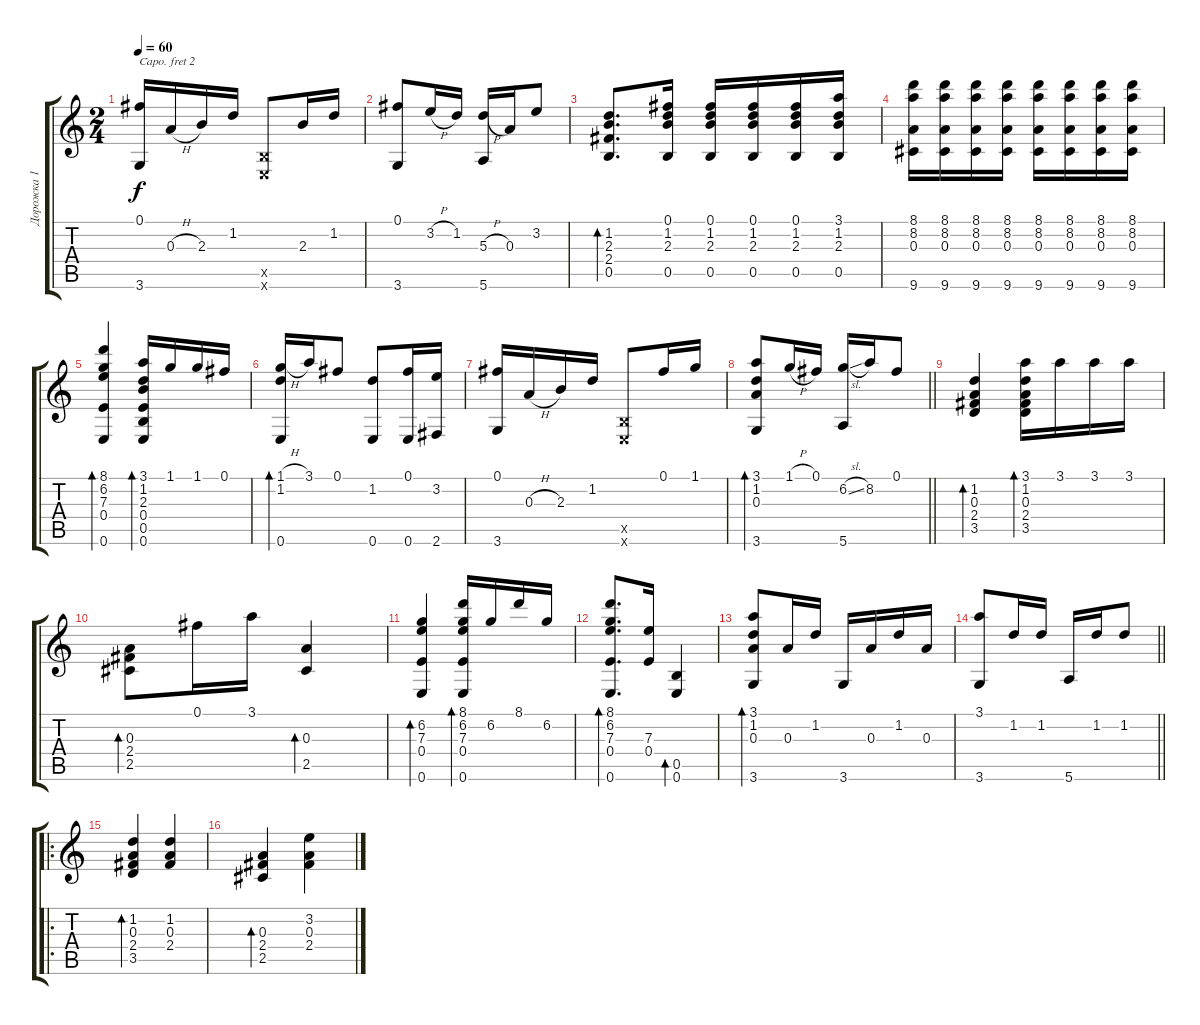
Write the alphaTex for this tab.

\track ("Дорожка 1" "Дорожка 1") {instrument acousticguitarsteel}
\staff {score tabs}
\capo 2
\tuning (E4 B3 G3 D3 A2 D2) {hide}
\ts (2 4)
\tempo 60
\clef g2
\ks c
(0.1 3.6).16{dy f} 0.3{h}.16 2.3.16 1.2.16 (0.5{x} 0.6{x}).8 2.3.16 1.2.16 |
(0.1 3.6).8 3.2{h}.16 1.2.16 (5.3{h} 5.6).16 0.3.16 3.2.8 |
(1.2 2.3 2.4 0.5).8{d bd 60} (0.1 1.2 2.3 0.5).16 (0.1 1.2 2.3 0.5).16 (0.1 1.2 2.3 0.5).16 (0.1 1.2 2.3 0.5).16 (3.1 1.2 2.3 0.5).16 |
(8.1 8.2 0.3 9.6).16 (8.1 8.2 0.3 9.6).16 (8.1 8.2 0.3 9.6).16 (8.1 8.2 0.3 9.6).16 (8.1 8.2 0.3 9.6).16 (8.1 8.2 0.3 9.6).16 (8.1 8.2 0.3 9.6).16 (8.1 8.2 0.3 9.6).16 |
(8.1 6.2 7.3 0.4 0.6).4{bd 60} (3.1 1.2 2.3 0.4 0.5 0.6).16{bd 60} 1.1.16 1.1.16 0.1.16 |
(1.1{h} 1.2 0.6).16{bd 60} 3.1.16 0.1.8 (1.2 0.6).8 (0.1 0.6).16 (3.2 2.6).16 |
(0.1 3.6).16 0.3{h}.16 2.3.16 1.2.16 (0.5{x} 0.6{x}).8 0.1.16 1.1.16 |
\barLineRight lightlight
(3.1 1.2 0.3 3.6).8{bd 60} 1.1{h}.16 0.1.16 (6.2{sl} 5.6).16 8.2.16 0.1.8 |
\section ("" "")
(1.2 0.3 2.4 3.5).4{bd 60} (3.1 1.2 0.3 2.4 3.5).16{bd 60} 3.1.16 3.1.16 3.1.16 |
(0.3 2.4 2.5).8{bd 60} 0.1.16 3.1.16 (0.3 2.5).4{bd 60} |
(6.2 7.3 0.4 0.6).4{bd 60} (8.1 6.2 7.3 0.4 0.6).16{bd 60} 6.2.16 8.1.16 6.2.16 |
(8.1 6.2 7.3 0.4 0.6).8{d bd 60} (7.3 0.4).16 (0.5 0.6).4{bd 60} |
(3.1 1.2 0.3 3.6).8{bd 60} 0.3.16 1.2.16 3.6.16 0.3.16 1.2.16 0.3.16 |
\barLineRight lightlight
(3.1 3.6).8 1.2.16 1.2.16 5.6.16 1.2.16 1.2.8 |
\ro
\section ("" "")
(1.2 0.3 2.4 3.5).4{bd 60} (1.2 0.3 2.4).4 |
(0.3 2.4 2.5).4{bd 60} (3.2 0.3 2.4).4
